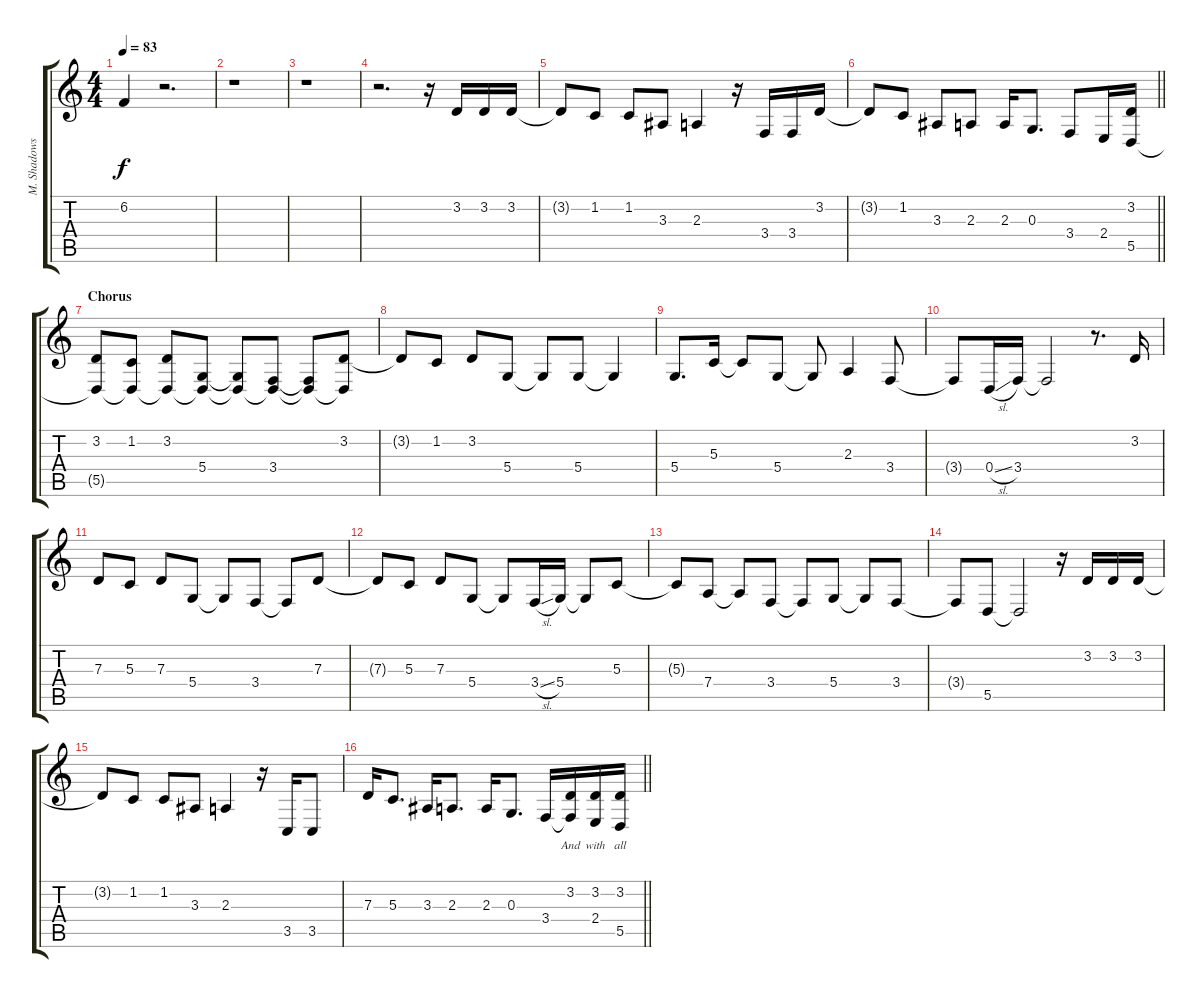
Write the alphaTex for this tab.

\track ("M. Shadows" "M. Shadows") {instrument clarinet}
\staff {score tabs}
\tuning (E4 B3 G3 D3 A2 E2) {hide}
\ts (4 4)
\tempo 83
\clef g2
\ks c
6.2.4{dy f} r.2{d} |
r.1 |
r.1 |
r.2{d} r.16 3.2.16 3.2.16 3.2.16 |
3.2{t}.8 1.2.8 1.2.8 3.3.8 2.3.4 r.16 3.4.16 3.4.16 3.2.16 |
\barLineRight lightlight
3.2{t}.8 1.2.8 3.3.8 2.3.8 2.3.16 0.3.8{d} 3.4.8 2.4.16 (3.2 5.5).16 |
\section ("" "Chorus")
(3.2 5.5{t}).8 (1.2 5.5{t}).8 (3.2 5.5{t}).8 (5.4 5.5{t}).8 (5.4{t} 5.5{t}).8 (3.4 5.5{t}).8 (3.4{t} 5.5{t}).8 (3.2 5.5{t}).8 |
3.2{t}.8 1.2.8 3.2.8 5.4.8 5.4{t}.8 5.4.8 5.4{t}.4 |
5.4.8{d} 5.3.16 5.3{t}.8 5.4.8 5.4{t}.8 2.3.4 3.4.8 |
3.4{t}.8 0.4{sl}.16 3.4.16 3.4{t}.2 r.8{d} 3.2.16 |
7.3.8 5.3.8 7.3.8 5.4.8 5.4{t}.8 3.4.8 3.4{t}.8 7.3.8 |
7.3{t}.8 5.3.8 7.3.8 5.4.8 5.4{t}.8 3.4{sl}.16 5.4.16 5.4{t}.8 5.3.8 |
5.3{t}.8 7.4.8 7.4{t}.8 3.4.8 3.4{t}.8 5.4.8 5.4{t}.8 3.4.8 |
3.4{t}.8 5.5.8 5.5{t}.2 r.16 3.2.16 3.2.16 3.2.16 |
3.2{t}.8 1.2.8 1.2.8 3.3.8 2.3.4 r.16 3.5.16 3.5.8 |
\barLineRight lightlight
7.3.16{lyrics (0 "") lyrics (1 "") lyrics (2 "") lyrics (3 "") lyrics (4 "")} 5.3.8{d lyrics (0 "") lyrics (1 "") lyrics (2 "") lyrics (3 "") lyrics (4 "")} 3.3.16{lyrics (0 "") lyrics (1 "") lyrics (2 "") lyrics (3 "") lyrics (4 "")} 2.3.8{d lyrics (0 "") lyrics (1 "") lyrics (2 "") lyrics (3 "") lyrics (4 "")} 2.3.16{lyrics (0 "") lyrics (1 "") lyrics (2 "") lyrics (3 "") lyrics (4 "")} 0.3.8{d lyrics (0 "") lyrics (1 "") lyrics (2 "") lyrics (3 "") lyrics (4 "")} 3.4.16{lyrics (0 "") lyrics (1 "") lyrics (2 "") lyrics (3 "") lyrics (4 "")} (3.2 3.4{t}).16{lyrics (0 "") lyrics (1 "And") lyrics (2 "") lyrics (3 "") lyrics (4 "")} (3.2 2.4).16{lyrics (0 "") lyrics (1 "with") lyrics (2 "") lyrics (3 "") lyrics (4 "")} (3.2 5.5).16{lyrics (0 "") lyrics (1 "all") lyrics (2 "") lyrics (3 "") lyrics (4 "")}
